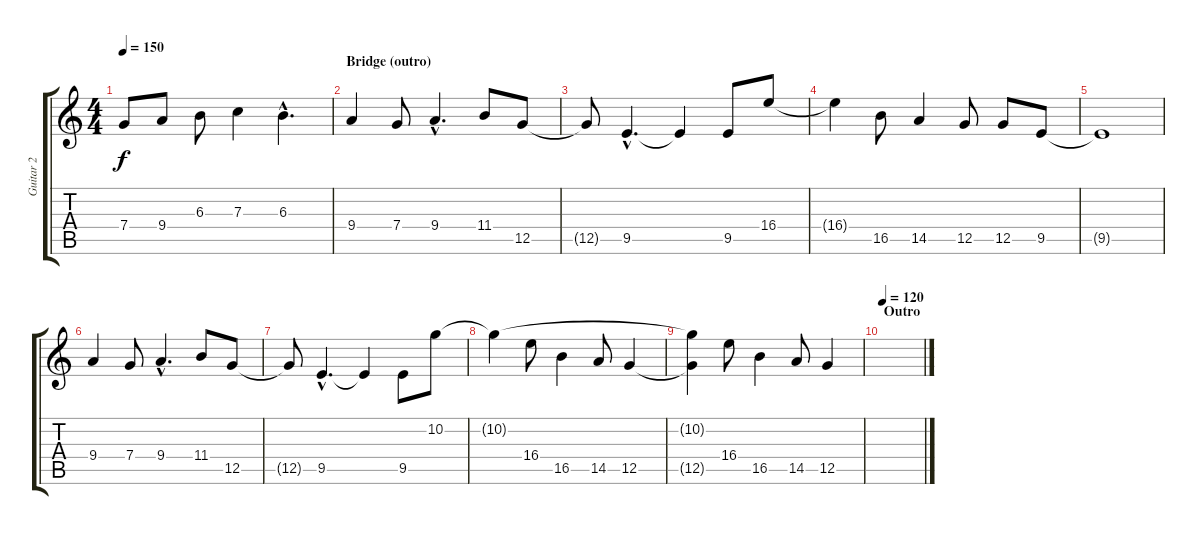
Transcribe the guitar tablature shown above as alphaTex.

\track ("Guitar 2" "Guitar 2") {instrument overdrivenguitar}
\staff {score tabs}
\tuning (D4 A3 F3 C3 G2 C2) {hide}
\ts (4 4)
\tempo 150
\clef g2
\ks c
7.4.8{dy f} 9.4.8 6.3.8 7.3.4 6.3{hac}.4{d} |
\section ("" "Bridge (outro)")
9.4.4 7.4.8 9.4{hac}.4{d} 11.4.8 12.5.8 |
12.5{t}.8 9.5{hac}.4{d} 9.5{t}.4 9.5.8 16.4.8 |
16.4{t}.4 16.5.8 14.5.4 12.5.8 12.5.8 9.5.8 |
9.5{t}.1 |
9.4.4 7.4.8 9.4{hac}.4{d} 11.4.8 12.5.8 |
12.5{t}.8 9.5{hac}.4{d} 9.5{t}.4 9.5.8 10.2.8 |
10.2{t}.4 16.4.8 16.5.4 14.5.8 12.5.4 |
(10.2{t} 12.5{t}).4 16.4.8 16.5.4 14.5.8 12.5.4 |
\section ("" "Outro")
\tempo 120
